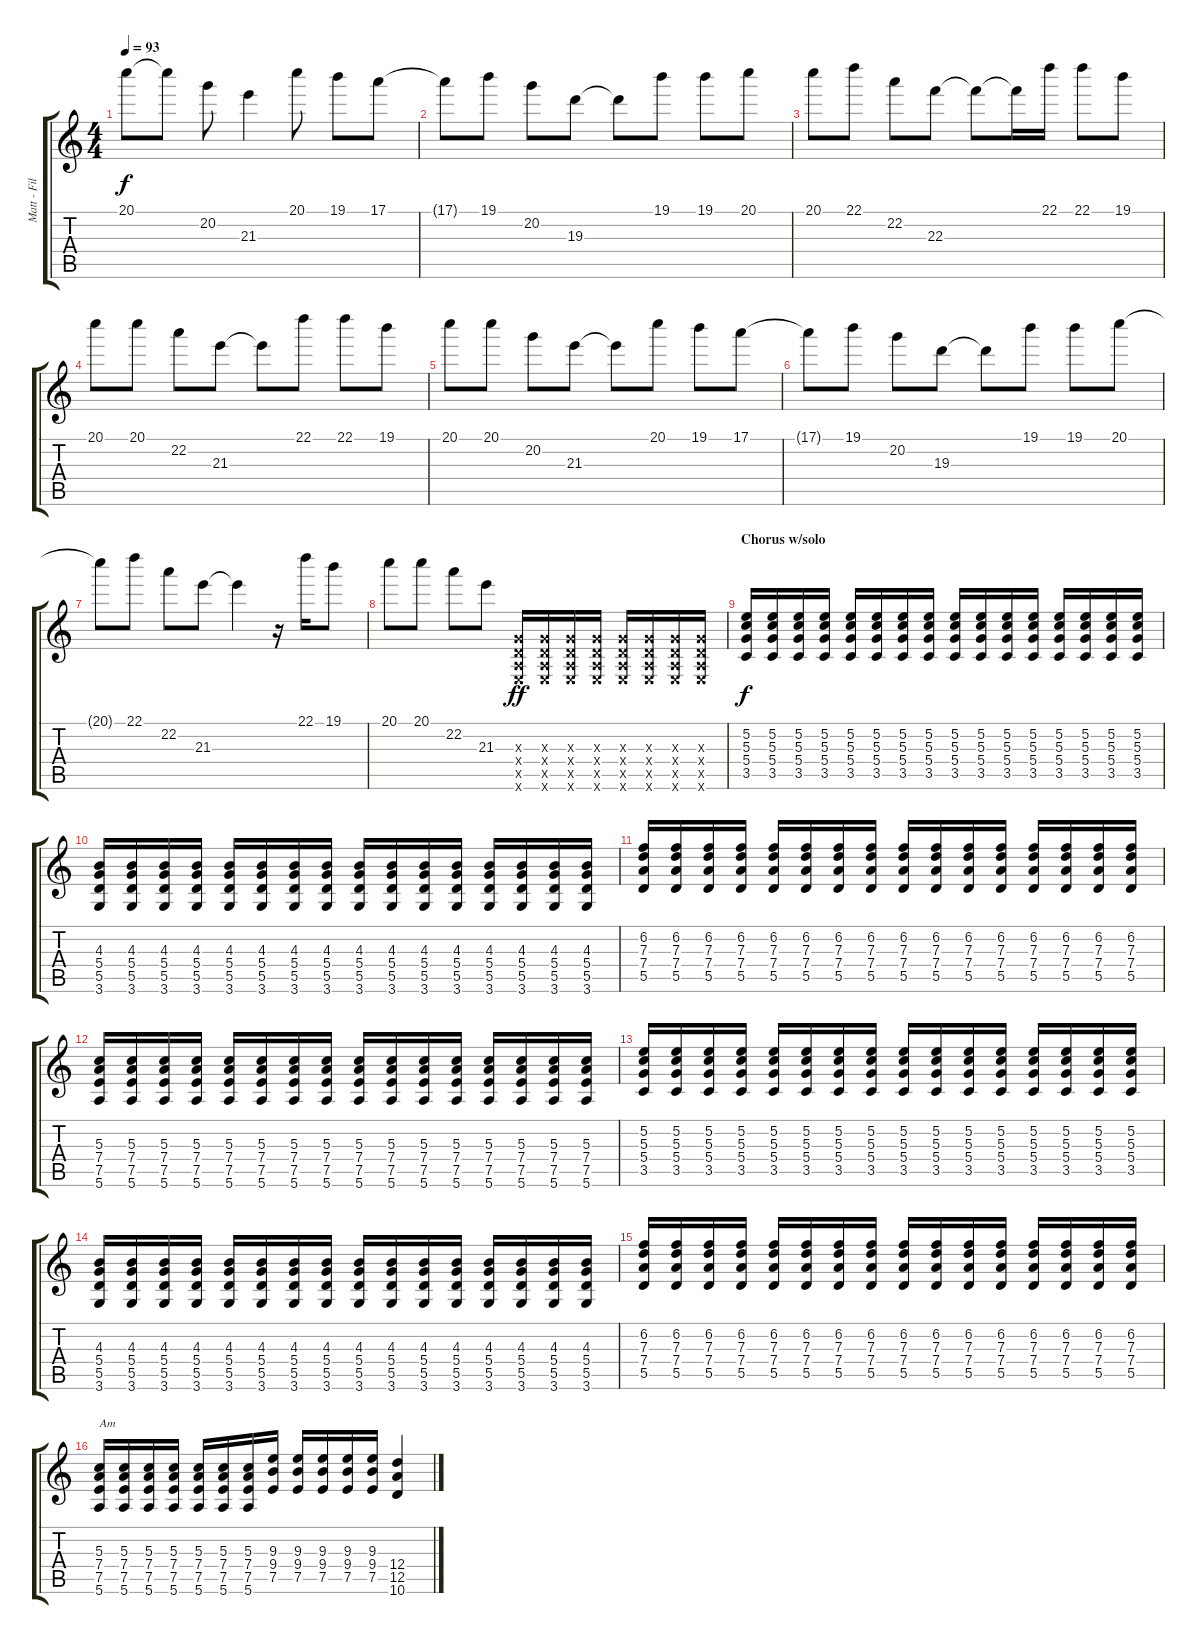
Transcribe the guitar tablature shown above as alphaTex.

\track ("Matt - Fills" "Matt - Fil") {instrument distortionguitar}
\staff {score tabs}
\tuning (E4 B3 G3 D3 A2 E2) {hide}
\ts (4 4)
\tempo 93
\clef g2
\ks c
20.1.8{dy f} 20.1{t}.8 20.2.8 21.3.4 20.1.8 19.1.8 17.1.8 |
17.1{t}.8 19.1.8 20.2.8 19.3.8 19.3{t}.8 19.1.8 19.1.8 20.1.8 |
20.1.8 22.1.8 22.2.8 22.3.8 22.3{t}.8 22.3{t}.16 22.1.16 22.1.8 19.1.8 |
20.1.8 20.1.8 22.2.8 21.3.8 21.3{t}.8 22.1.8 22.1.8 19.1.8 |
20.1.8 20.1.8 20.2.8 21.3.8 21.3{t}.8 20.1.8 19.1.8 17.1.8 |
17.1{t}.8 19.1.8 20.2.8 19.3.8 19.3{t}.8 19.1.8 19.1.8 20.1.8 |
20.1{t}.8 22.1.8 22.2.8 21.3.8 21.3{t}.4 r.16 22.1.16 19.1.8 |
20.1.8 20.1.8 22.2.8 21.3.8 (0.3{x} 0.4{x} 0.5{x} 0.6{x}).16{dy ff} (0.3{x} 0.4{x} 0.5{x} 0.6{x}).16 (0.3{x} 0.4{x} 0.5{x} 0.6{x}).16 (0.3{x} 0.4{x} 0.5{x} 0.6{x}).16 (0.3{x} 0.4{x} 0.5{x} 0.6{x}).16 (0.3{x} 0.4{x} 0.5{x} 0.6{x}).16 (0.3{x} 0.4{x} 0.5{x} 0.6{x}).16 (0.3{x} 0.4{x} 0.5{x} 0.6{x}).16 |
\section ("" "Chorus w/solo")
(5.2 5.3 5.4 3.5).16{dy f} (5.2 5.3 5.4 3.5).16 (5.2 5.3 5.4 3.5).16 (5.2 5.3 5.4 3.5).16 (5.2 5.3 5.4 3.5).16 (5.2 5.3 5.4 3.5).16 (5.2 5.3 5.4 3.5).16 (5.2 5.3 5.4 3.5).16 (5.2 5.3 5.4 3.5).16 (5.2 5.3 5.4 3.5).16 (5.2 5.3 5.4 3.5).16 (5.2 5.3 5.4 3.5).16 (5.2 5.3 5.4 3.5).16 (5.2 5.3 5.4 3.5).16 (5.2 5.3 5.4 3.5).16 (5.2 5.3 5.4 3.5).16 |
(4.3 5.4 5.5 3.6).16 (4.3 5.4 5.5 3.6).16 (4.3 5.4 5.5 3.6).16 (4.3 5.4 5.5 3.6).16 (4.3 5.4 5.5 3.6).16 (4.3 5.4 5.5 3.6).16 (4.3 5.4 5.5 3.6).16 (4.3 5.4 5.5 3.6).16 (4.3 5.4 5.5 3.6).16 (4.3 5.4 5.5 3.6).16 (4.3 5.4 5.5 3.6).16 (4.3 5.4 5.5 3.6).16 (4.3 5.4 5.5 3.6).16 (4.3 5.4 5.5 3.6).16 (4.3 5.4 5.5 3.6).16 (4.3 5.4 5.5 3.6).16 |
(6.2 7.3 7.4 5.5).16 (6.2 7.3 7.4 5.5).16 (6.2 7.3 7.4 5.5).16 (6.2 7.3 7.4 5.5).16 (6.2 7.3 7.4 5.5).16 (6.2 7.3 7.4 5.5).16 (6.2 7.3 7.4 5.5).16 (6.2 7.3 7.4 5.5).16 (6.2 7.3 7.4 5.5).16 (6.2 7.3 7.4 5.5).16 (6.2 7.3 7.4 5.5).16 (6.2 7.3 7.4 5.5).16 (6.2 7.3 7.4 5.5).16 (6.2 7.3 7.4 5.5).16 (6.2 7.3 7.4 5.5).16 (6.2 7.3 7.4 5.5).16 |
(5.3 7.4 7.5 5.6).16 (5.3 7.4 7.5 5.6).16 (5.3 7.4 7.5 5.6).16 (5.3 7.4 7.5 5.6).16 (5.3 7.4 7.5 5.6).16 (5.3 7.4 7.5 5.6).16 (5.3 7.4 7.5 5.6).16 (5.3 7.4 7.5 5.6).16 (5.3 7.4 7.5 5.6).16 (5.3 7.4 7.5 5.6).16 (5.3 7.4 7.5 5.6).16 (5.3 7.4 7.5 5.6).16 (5.3 7.4 7.5 5.6).16 (5.3 7.4 7.5 5.6).16 (5.3 7.4 7.5 5.6).16 (5.3 7.4 7.5 5.6).16 |
(5.2 5.3 5.4 3.5).16 (5.2 5.3 5.4 3.5).16 (5.2 5.3 5.4 3.5).16 (5.2 5.3 5.4 3.5).16 (5.2 5.3 5.4 3.5).16 (5.2 5.3 5.4 3.5).16 (5.2 5.3 5.4 3.5).16 (5.2 5.3 5.4 3.5).16 (5.2 5.3 5.4 3.5).16 (5.2 5.3 5.4 3.5).16 (5.2 5.3 5.4 3.5).16 (5.2 5.3 5.4 3.5).16 (5.2 5.3 5.4 3.5).16 (5.2 5.3 5.4 3.5).16 (5.2 5.3 5.4 3.5).16 (5.2 5.3 5.4 3.5).16 |
(4.3 5.4 5.5 3.6).16 (4.3 5.4 5.5 3.6).16 (4.3 5.4 5.5 3.6).16 (4.3 5.4 5.5 3.6).16 (4.3 5.4 5.5 3.6).16 (4.3 5.4 5.5 3.6).16 (4.3 5.4 5.5 3.6).16 (4.3 5.4 5.5 3.6).16 (4.3 5.4 5.5 3.6).16 (4.3 5.4 5.5 3.6).16 (4.3 5.4 5.5 3.6).16 (4.3 5.4 5.5 3.6).16 (4.3 5.4 5.5 3.6).16 (4.3 5.4 5.5 3.6).16 (4.3 5.4 5.5 3.6).16 (4.3 5.4 5.5 3.6).16 |
(6.2 7.3 7.4 5.5).16 (6.2 7.3 7.4 5.5).16 (6.2 7.3 7.4 5.5).16 (6.2 7.3 7.4 5.5).16 (6.2 7.3 7.4 5.5).16 (6.2 7.3 7.4 5.5).16 (6.2 7.3 7.4 5.5).16 (6.2 7.3 7.4 5.5).16 (6.2 7.3 7.4 5.5).16 (6.2 7.3 7.4 5.5).16 (6.2 7.3 7.4 5.5).16 (6.2 7.3 7.4 5.5).16 (6.2 7.3 7.4 5.5).16 (6.2 7.3 7.4 5.5).16 (6.2 7.3 7.4 5.5).16 (6.2 7.3 7.4 5.5).16 |
(5.3 7.4 7.5 5.6).16{txt "Am"} (5.3 7.4 7.5 5.6).16 (5.3 7.4 7.5 5.6).16 (5.3 7.4 7.5 5.6).16 (5.3 7.4 7.5 5.6).16 (5.3 7.4 7.5 5.6).16 (5.3 7.4 7.5 5.6).16 (9.3 9.4 7.5).16 (9.3 9.4 7.5).16 (9.3 9.4 7.5).16 (9.3 9.4 7.5).16 (9.3 9.4 7.5).16 (12.4 12.5 10.6{ss}).4
